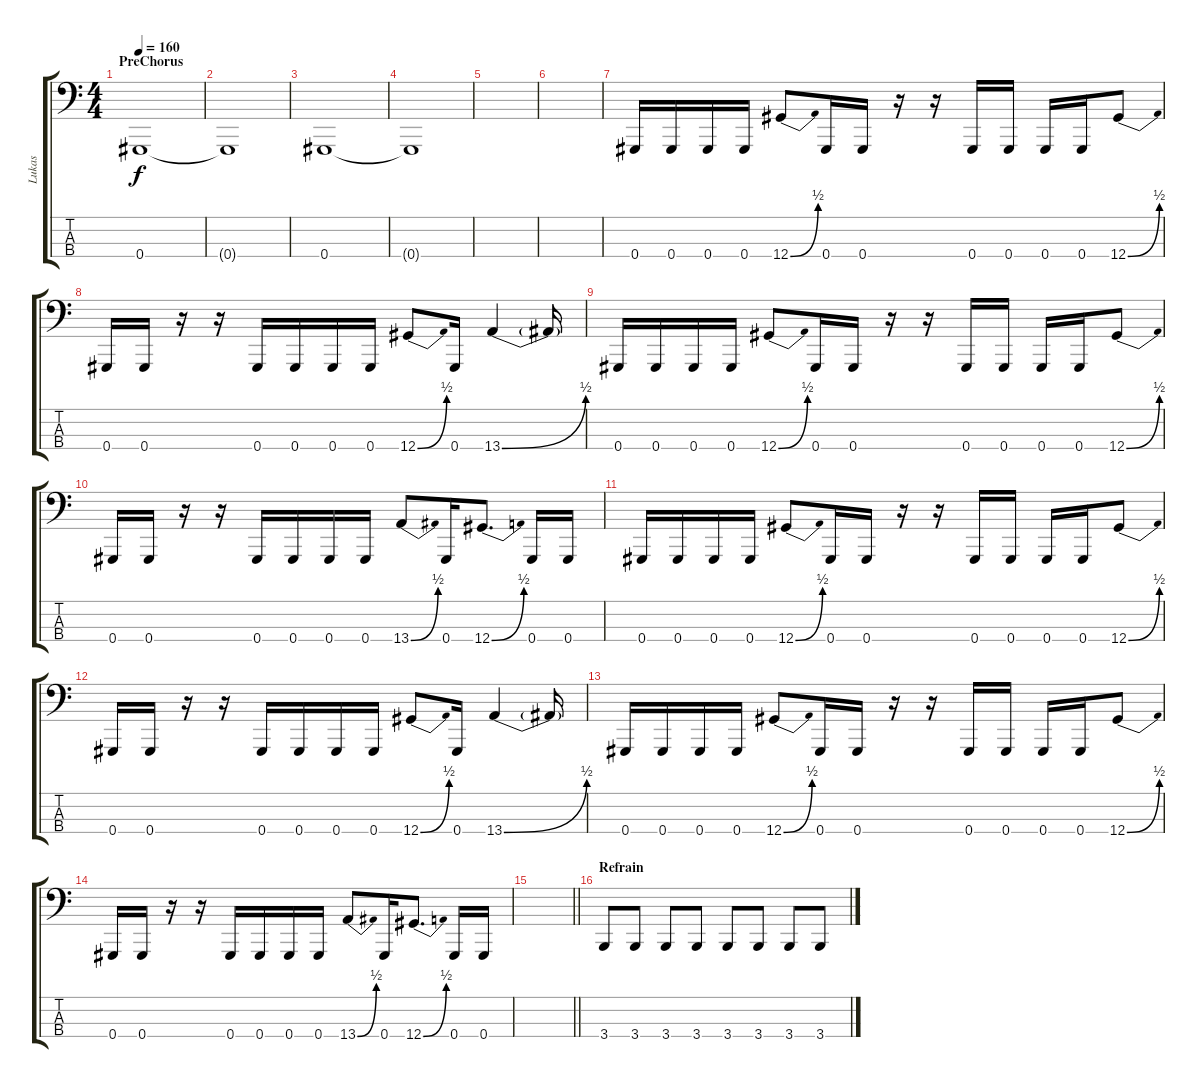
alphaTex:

\track ("Lukas" "Lukas") {instrument electricbasspick}
\staff {score tabs}
\tuning (E2 B1 Gb1 Ab0) {hide}
\ts (4 4)
\section ("" "PreChorus")
\tempo 160
\clef f4
\ks c
0.4.1{dy f} |
0.4{t}.1 |
0.4.1 |
0.4{t}.1 |
|
|
0.4.16 0.4.16 0.4.16 0.4.16 12.4{be (bend 0 0 60 2)}.8 0.4.16 0.4.16 r.16 r.16 0.4.16 0.4.16 0.4.16 0.4.16 12.4{be (bend 0 0 60 2)}.8 |
0.4.16 0.4.16 r.16 r.16 0.4.16 0.4.16 0.4.16 0.4.16 12.4{be (bend 0 0 60 2)}.8 0.4.16 13.4{be (bend 0 0 60 2)}.4 13.4{t}.16 |
0.4.16 0.4.16 0.4.16 0.4.16 12.4{be (bend 0 0 60 2)}.8 0.4.16 0.4.16 r.16 r.16 0.4.16 0.4.16 0.4.16 0.4.16 12.4{be (bend 0 0 60 2)}.8 |
0.4.16 0.4.16 r.16 r.16 0.4.16 0.4.16 0.4.16 0.4.16 13.4{be (bend 0 0 60 2)}.8 0.4.16 12.4{be (bend 0 0 60 2)}.8{d} 0.4.16 0.4.16 |
0.4.16 0.4.16 0.4.16 0.4.16 12.4{be (bend 0 0 60 2)}.8 0.4.16 0.4.16 r.16 r.16 0.4.16 0.4.16 0.4.16 0.4.16 12.4{be (bend 0 0 60 2)}.8 |
0.4.16 0.4.16 r.16 r.16 0.4.16 0.4.16 0.4.16 0.4.16 12.4{be (bend 0 0 60 2)}.8 0.4.16 13.4{be (bend 0 0 60 2)}.4 13.4{t}.16 |
0.4.16 0.4.16 0.4.16 0.4.16 12.4{be (bend 0 0 60 2)}.8 0.4.16 0.4.16 r.16 r.16 0.4.16 0.4.16 0.4.16 0.4.16 12.4{be (bend 0 0 60 2)}.8 |
0.4.16 0.4.16 r.16 r.16 0.4.16 0.4.16 0.4.16 0.4.16 13.4{be (bend 0 0 60 2)}.8 0.4.16 12.4{be (bend 0 0 60 2)}.8{d} 0.4.16 0.4.16 |
\barLineRight lightlight
|
\section ("" "Refrain")
3.4.8 3.4.8 3.4.8 3.4.8 3.4.8 3.4.8 3.4.8 3.4.8
